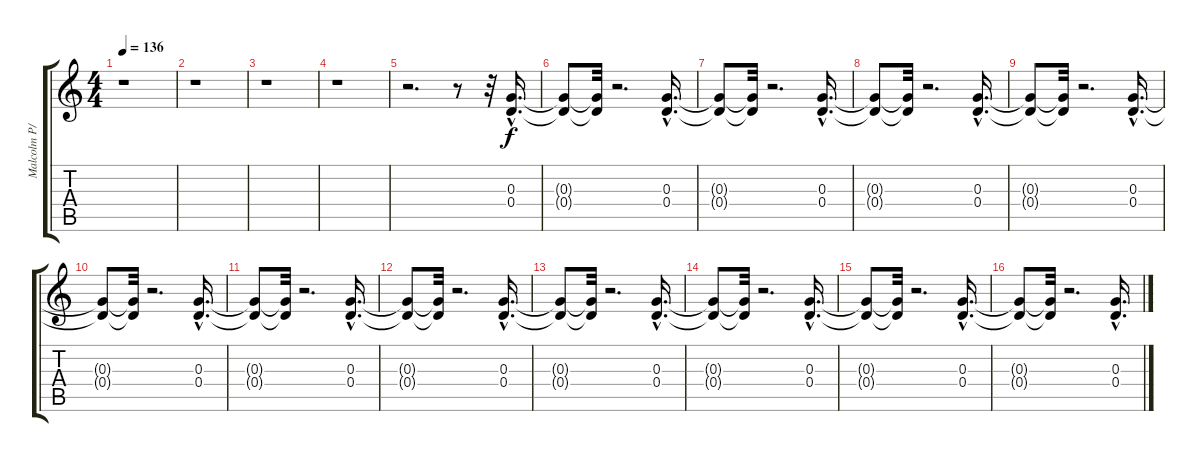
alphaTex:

\track ("Malcolm P/Shift" "Malcolm P/") {instrument overdrivenguitar}
\staff {score tabs}
\tuning (E4 B3 G3 D3 A2 E2) {hide}
\ts (4 4)
\tempo 136
\clef g2
\ks c
r.1{dy f} |
r.1 |
r.1 |
r.1 |
r.2{d} r.8 r.32 (0.3{hac} 0.4{hac}).16{d} |
(0.3{t} 0.4{t}).8 (0.3{t} 0.4{t}).32 r.2{d} (0.3{hac} 0.4{hac}).16{d} |
(0.3{t} 0.4{t}).8 (0.3{t} 0.4{t}).32 r.2{d} (0.3{hac} 0.4{hac}).16{d} |
(0.3{t} 0.4{t}).8 (0.3{t} 0.4{t}).32 r.2{d} (0.3{hac} 0.4{hac}).16{d} |
(0.3{t} 0.4{t}).8 (0.3{t} 0.4{t}).32 r.2{d} (0.3{hac} 0.4{hac}).16{d} |
(0.3{t} 0.4{t}).8 (0.3{t} 0.4{t}).32 r.2{d} (0.3{hac} 0.4{hac}).16{d} |
(0.3{t} 0.4{t}).8 (0.3{t} 0.4{t}).32 r.2{d} (0.3{hac} 0.4{hac}).16{d} |
(0.3{t} 0.4{t}).8 (0.3{t} 0.4{t}).32 r.2{d} (0.3{hac} 0.4{hac}).16{d} |
(0.3{t} 0.4{t}).8 (0.3{t} 0.4{t}).32 r.2{d} (0.3{hac} 0.4{hac}).16{d} |
(0.3{t} 0.4{t}).8 (0.3{t} 0.4{t}).32 r.2{d} (0.3{hac} 0.4{hac}).16{d} |
(0.3{t} 0.4{t}).8 (0.3{t} 0.4{t}).32 r.2{d} (0.3{hac} 0.4{hac}).16{d} |
(0.3{t} 0.4{t}).8 (0.3{t} 0.4{t}).32 r.2{d} (0.3{hac} 0.4{hac}).16{d}
